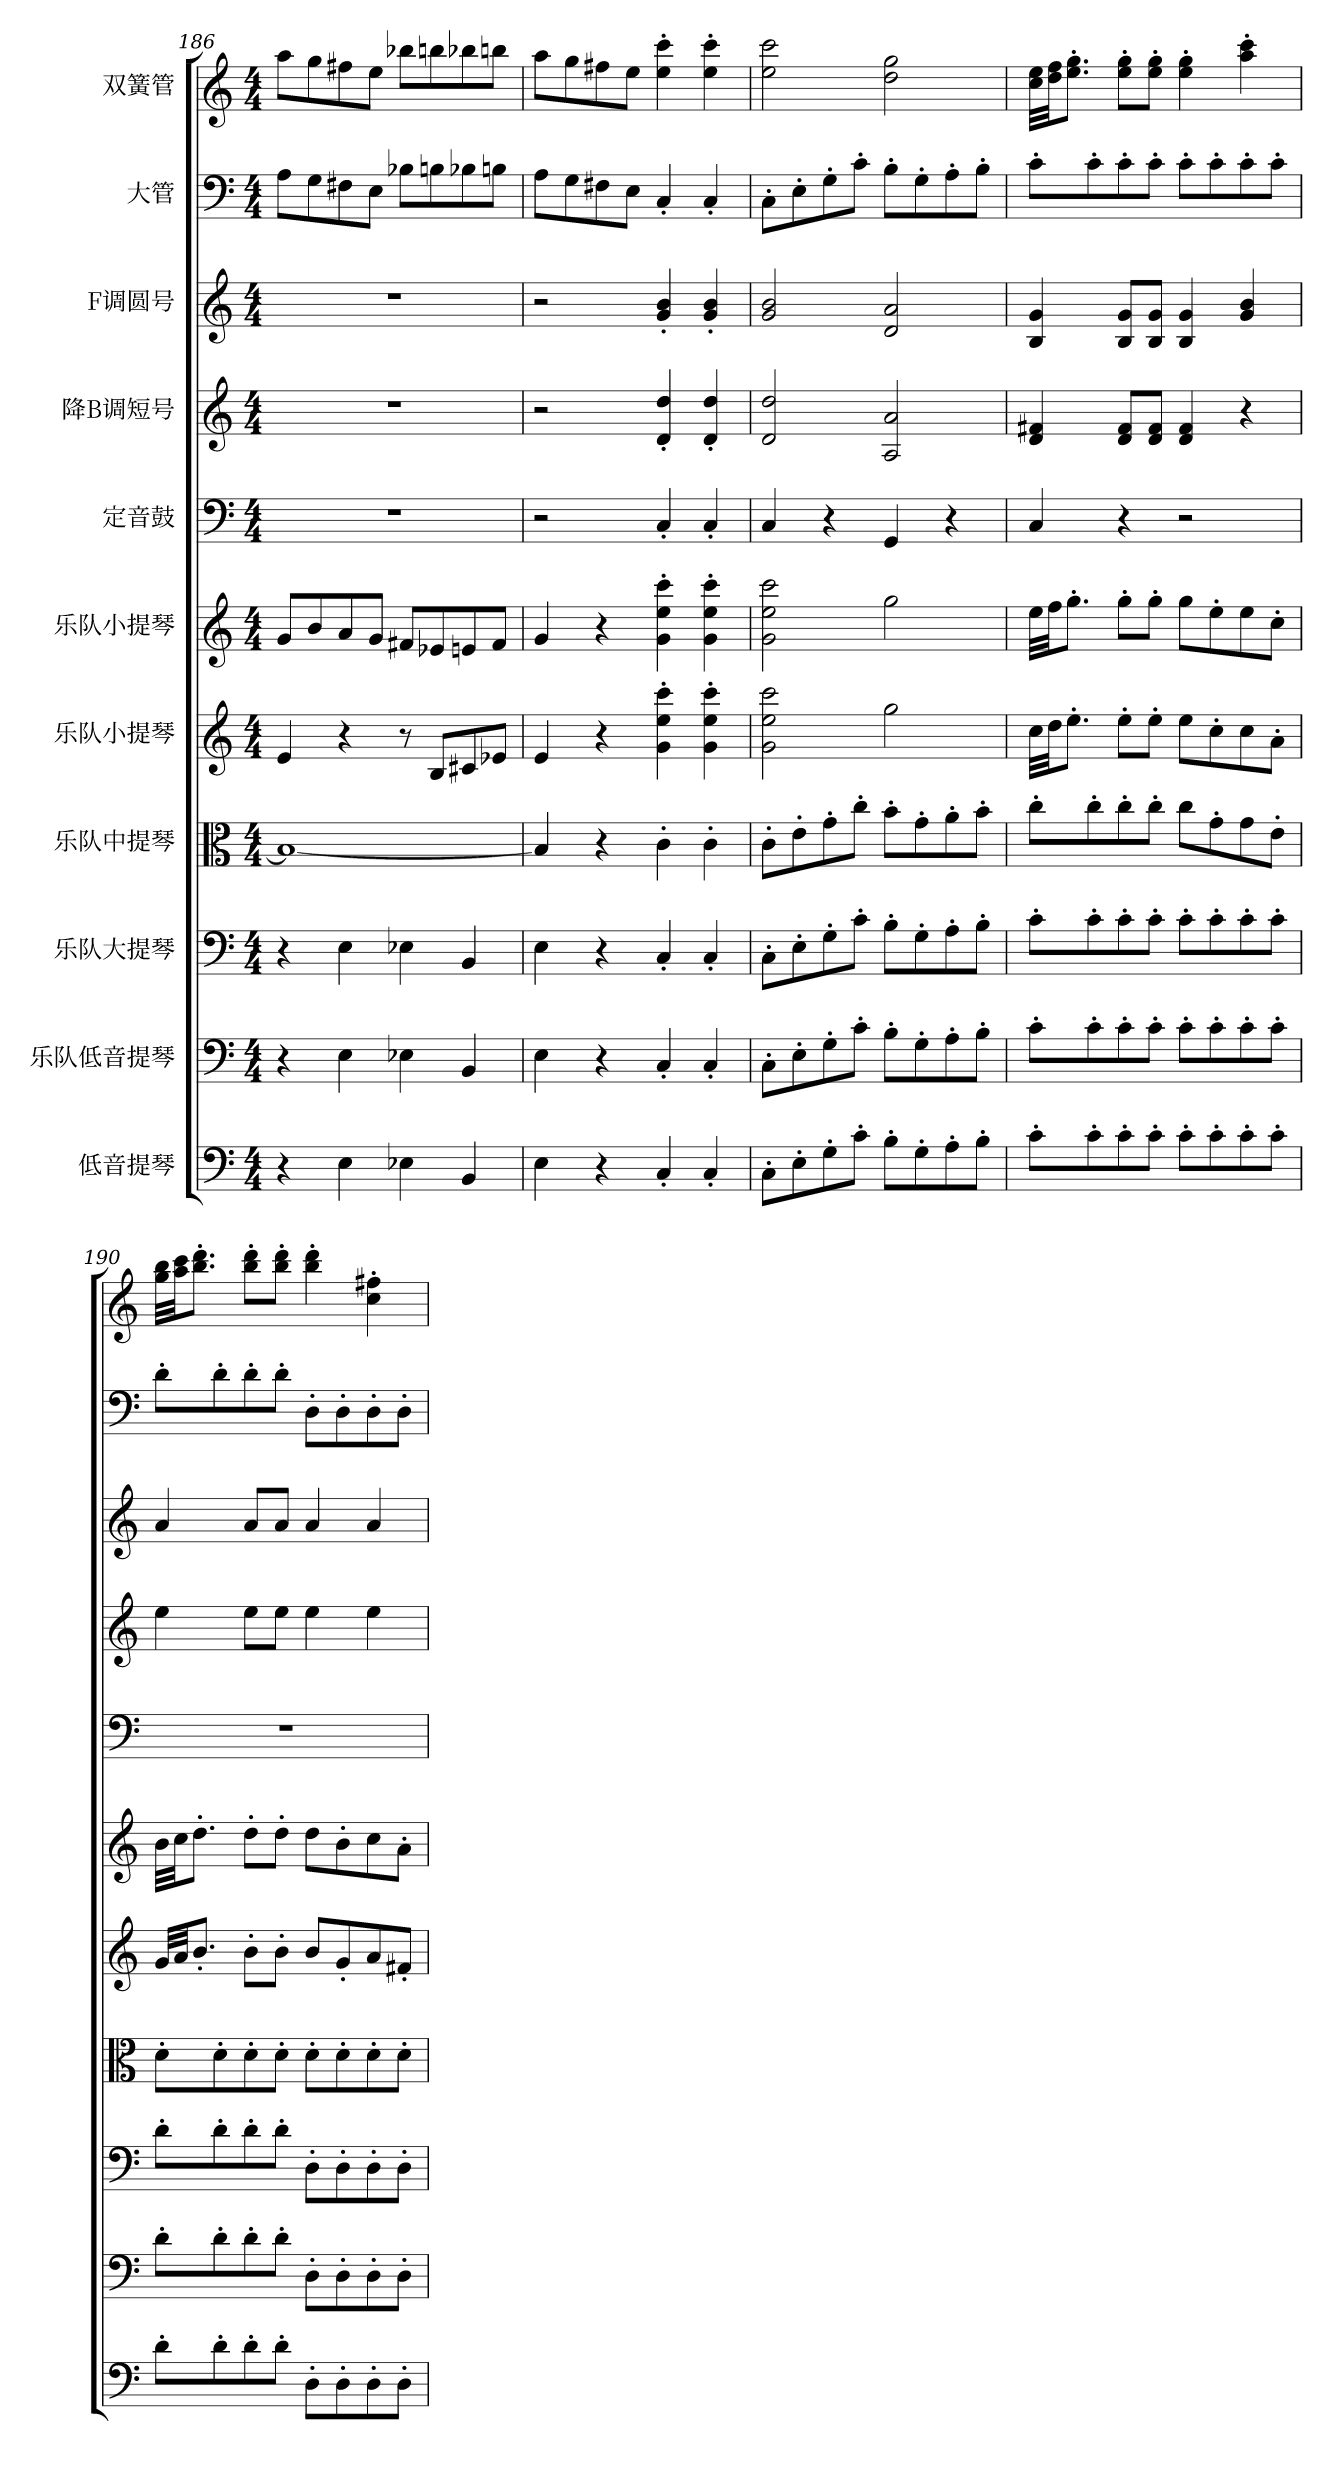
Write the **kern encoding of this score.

**kern	**kern	**kern	**kern	**kern	**kern	**kern	**kern	**kern	**kern	**kern
*part11	*part10	*part9	*part8	*part7	*part6	*part5	*part4	*part3	*part2	*part1
*staff11	*staff10	*staff9	*staff8	*staff7	*staff6	*staff5	*staff4	*staff3	*staff2	*staff1
*I"低音提琴	*I"乐队低音提琴	*I"乐队大提琴	*I"乐队中提琴	*I"乐队小提琴	*I"乐队小提琴	*I"定音鼓	*I"降B调短号	*I"F调圆号	*I"大管	*I"双簧管
*clefF4	*clefF4	*clefF4	*clefC3	*clefG2	*clefG2	*clefF4	*clefG2	*clefG2	*clefF4	*clefG2
*ITrd7c12	*ITrd7c12	*	*	*	*	*	*ITrd1c2	*ITrd4c7	*	*
*k[]	*k[]	*k[]	*k[]	*k[]	*k[]	*k[]	*k[b-e-]	*k[b-]	*k[]	*k[]
*M4/4	*M4/4	*M4/4	*M4/4	*M4/4	*M4/4	*M4/4	*M4/4	*M4/4	*M4/4	*M4/4
=186	=186	=186	=186	=186	=186	=186	=186	=186	=186	=186
4r	4r	4r	1B_	4e/	8g/L	1r	1r	1r	8A\L	8aa\L
.	.	.	.	.	8b/	.	.	.	8G\	8gg\
4EE\	4EE\	4E\	.	4r	8a/	.	.	.	8F#X\	8ff#X\
.	.	.	.	.	8g/J	.	.	.	8E\J	8ee\J
4EE-X\	4EE-X\	4E-X\	.	8r	8f#X/L	.	.	.	8B-X\L	8bb-X\L
.	.	.	.	8B/L	8e-X/	.	.	.	8Bn\	8bbn\
4BBB/	4BBB/	4BB/	.	8c#X/	8en/	.	.	.	8B-X\	8bb-X\
.	.	.	.	8e-X/J	8f#/J	.	.	.	8Bn\J	8bbn\J
=187	=187	=187	=187	=187	=187	=187	=187	=187	=187	=187
4EE\	4EE\	4E\	4B/]	4e/	4g/	2r	2r	2r	8A\L	8aa\L
.	.	.	.	.	.	.	.	.	8G\	8gg\
4r	4r	4r	4r	4r	4r	.	.	.	8F#X\	8ff#X\
.	.	.	.	.	.	.	.	.	8E\J	8ee\J
4CC'/	4CC'/	4C'/	4c'\	4g\' 4ee\' 4ccc\'	4g\' 4ee\' 4ccc\'	4C'/	4c/' 4cc/'	4c/' 4e/'	4C'/	4ee\' 4ccc\'
4CC'/	4CC'/	4C'/	4c'\	4g\' 4ee\' 4ccc\'	4g\' 4ee\' 4ccc\'	4C'/	4c/' 4cc/'	4c/' 4e/'	4C'/	4ee\' 4ccc\'
=188	=188	=188	=188	=188	=188	=188	=188	=188	=188	=188
*	*	*	*	*	*	*	*	*	*	*MM180
8CC'\L	8CC'\L	8C'\L	8c'\L	2g\ 2ee\ 2ccc\	2g\ 2ee\ 2ccc\	4C/	2c/ 2cc/	2c/ 2e/	8C'\L	2ee\ 2ccc\
8EE'\	8EE'\	8E'\	8e'\	.	.	.	.	.	8E'\	.
8GG'\	8GG'\	8G'\	8g'\	.	.	4r	.	.	8G'\	.
8C'\J	8C'\J	8c'\J	8cc'\J	.	.	.	.	.	8c'\J	.
8BB'\L	8BB'\L	8B'\L	8b'\L	2gg\	2gg\	4GG/	2G/ 2g/	2G/ 2d/	8B'\L	2dd\ 2gg\
8GG'\	8GG'\	8G'\	8g'\	.	.	.	.	.	8G'\	.
8AA'\	8AA'\	8A'\	8a'\	.	.	4r	.	.	8A'\	.
8BB'\J	8BB'\J	8B'\J	8b'\J	.	.	.	.	.	8B'\J	.
!!LO:PB:g=z
=189	=189	=189	=189	=189	=189	=189	=189	=189	=189	=189
8C'\L	8C'\L	8c'\L	8cc'\L	32cc\LLL	32ee\LLL	4C/	4c/ 4en/	4E/ 4c/	8c'\L	32cc\ 32ee\LLL
.	.	.	.	32dd\JJ	32ff\JJ	.	.	.	.	32dd\ 32ff\JJ
.	.	.	.	8.ee'\J	8.gg'\J	.	.	.	.	8.ee\' 8.gg\'J
8C'\	8C'\	8c'\	8cc'\	.	.	.	.	.	8c'\	.
8C'\	8C'\	8c'\	8cc'\	8ee'\L	8gg'\L	4r	8c/ 8e/L	8E/ 8c/L	8c'\	8ee\' 8gg\'L
8C'\J	8C'\J	8c'\J	8cc'\J	8ee'\J	8gg'\J	.	8c/ 8e/J	8E/ 8c/J	8c'\J	8ee\' 8gg\'J
8C'\L	8C'\L	8c'\L	8cc\L	8ee\L	8gg\L	2r	4c/ 4e/	4E/ 4c/	8c'\L	4ee\' 4gg\'
8C'\	8C'\	8c'\	8g'\	8cc'\	8ee'\	.	.	.	8c'\	.
8C'\	8C'\	8c'\	8g\	8cc\	8ee\	.	4r	4c/ 4e/	8c'\	4aa\' 4ccc\'
8C'\J	8C'\J	8c'\J	8e'\J	8a'\J	8cc'\J	.	.	.	8c'\J	.
=190	=190	=190	=190	=190	=190	=190	=190	=190	=190	=190
8D'\L	8D'\L	8d'\L	8d'\L	32g/LLL	32b\LLL	1r	4dd\	4d/	8d'\L	32gg\ 32bb\LLL
.	.	.	.	32a/JJ	32cc\JJ	.	.	.	.	32aa\ 32ccc\JJ
.	.	.	.	8.b'/J	8.dd'\J	.	.	.	.	8.bb\' 8.ddd\'J
8D'\	8D'\	8d'\	8d'\	.	.	.	.	.	8d'\	.
8D'\	8D'\	8d'\	8d'\	8b'\L	8dd'\L	.	8dd\L	8d/L	8d'\	8bb\' 8ddd\'L
8D'\J	8D'\J	8d'\J	8d'\J	8b'\J	8dd'\J	.	8dd\J	8d/J	8d'\J	8bb\' 8ddd\'J
8DD'\L	8DD'\L	8D'\L	8d'\L	8b/L	8dd\L	.	4dd\	4d/	8D'\L	4bb\' 4ddd\'
8DD'\	8DD'\	8D'\	8d'\	8g'/	8b'\	.	.	.	8D'\	.
8DD'\	8DD'\	8D'\	8d'\	8a/	8cc\	.	4dd\	4d/	8D'\	4cc\' 4ff#X\'
8DD'\J	8DD'\J	8D'\J	8d'\J	8f#X'/J	8a'\J	.	.	.	8D'\J	.
=	=	=	=	=	=	=	=	=	=	=
*-	*-	*-	*-	*-	*-	*-	*-	*-	*-	*-
